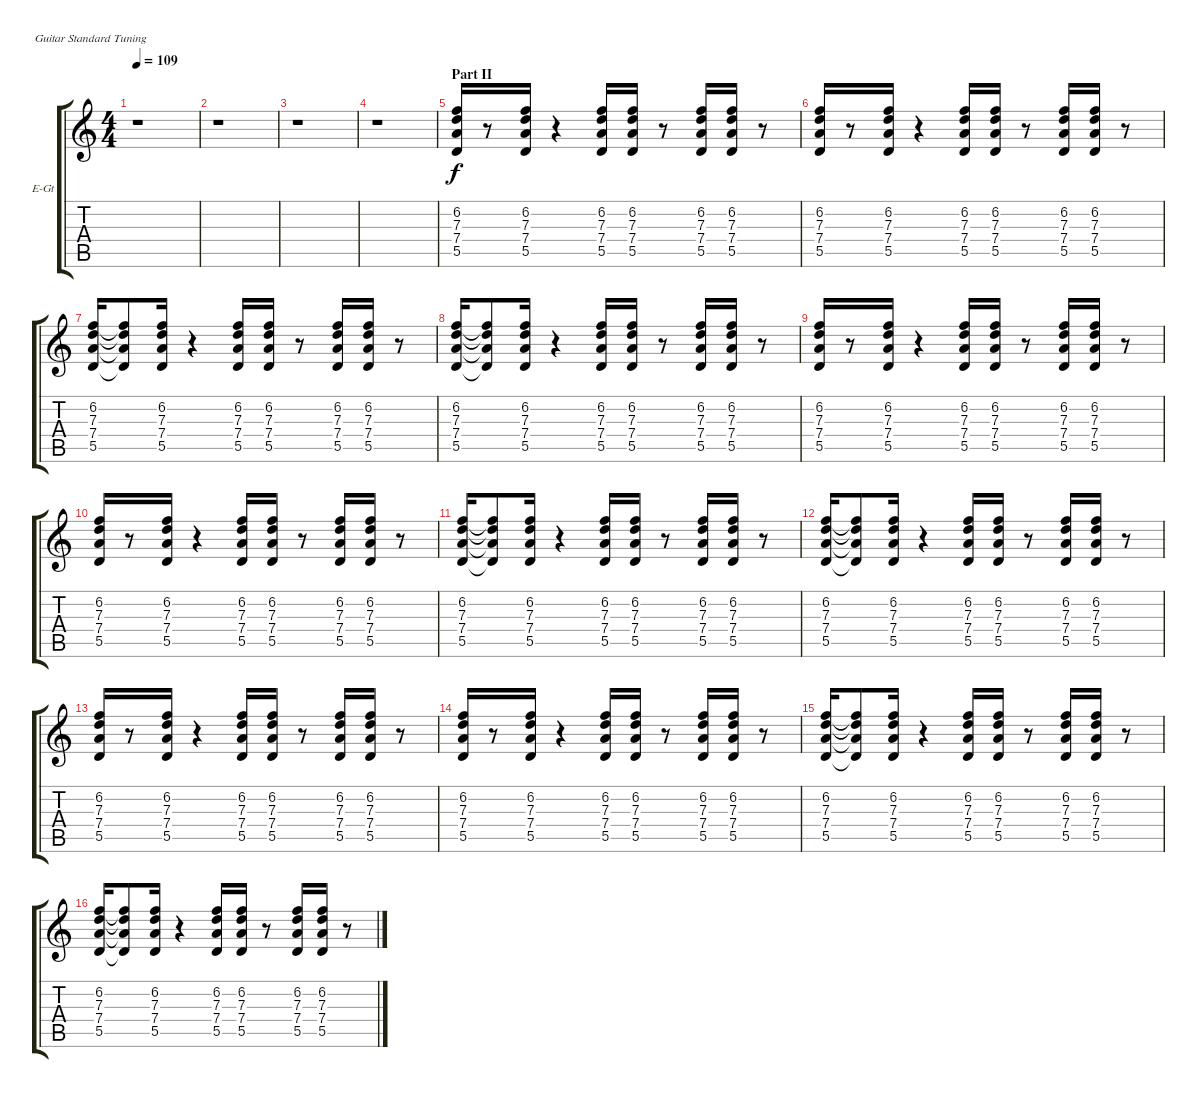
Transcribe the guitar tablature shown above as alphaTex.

\bracketExtendMode groupsimilarinstruments
\firstSystemTrackNameOrientation horizontal
\otherSystemsTrackNameOrientation horizontal
\track ("Guit III" "E-Gt") {instrument overdrivenguitar}
\staff {score tabs}
\tuning (E4 B3 G3 D3 A2 E2)
\ts (4 4)
\tempo 109
\clef g2
\ks c
r.1{dy f} |
r.1 |
r.1 |
r.1 |
\section ("" "Part II")
(6.2 7.3 7.4 5.5).16 r.8 (6.2 7.3 7.4 5.5).16 r.4 (6.2 7.3 7.4 5.5).16 (6.2 7.3 7.4 5.5).16 r.8 (6.2 7.3 7.4 5.5).16 (6.2 7.3 7.4 5.5).16 r.8 |
(6.2 7.3 7.4 5.5).16 r.8 (6.2 7.3 7.4 5.5).16 r.4 (6.2 7.3 7.4 5.5).16 (6.2 7.3 7.4 5.5).16 r.8 (6.2 7.3 7.4 5.5).16 (6.2 7.3 7.4 5.5).16 r.8 |
(6.2 7.3 7.4 5.5).16 (6.2{t} 7.3{t} 7.4{t} 5.5{t}).8 (6.2 7.3 7.4 5.5).16 r.4 (6.2 7.3 7.4 5.5).16 (6.2 7.3 7.4 5.5).16 r.8 (6.2 7.3 7.4 5.5).16 (6.2 7.3 7.4 5.5).16 r.8 |
(6.2 7.3 7.4 5.5).16 (6.2{t} 7.3{t} 7.4{t} 5.5{t}).8 (6.2 7.3 7.4 5.5).16 r.4 (6.2 7.3 7.4 5.5).16 (6.2 7.3 7.4 5.5).16 r.8 (6.2 7.3 7.4 5.5).16 (6.2 7.3 7.4 5.5).16 r.8 |
(6.2 7.3 7.4 5.5).16 r.8 (6.2 7.3 7.4 5.5).16 r.4 (6.2 7.3 7.4 5.5).16 (6.2 7.3 7.4 5.5).16 r.8 (6.2 7.3 7.4 5.5).16 (6.2 7.3 7.4 5.5).16 r.8 |
(6.2 7.3 7.4 5.5).16 r.8 (6.2 7.3 7.4 5.5).16 r.4 (6.2 7.3 7.4 5.5).16 (6.2 7.3 7.4 5.5).16 r.8 (6.2 7.3 7.4 5.5).16 (6.2 7.3 7.4 5.5).16 r.8 |
(6.2 7.3 7.4 5.5).16 (6.2{t} 7.3{t} 7.4{t} 5.5{t}).8 (6.2 7.3 7.4 5.5).16 r.4 (6.2 7.3 7.4 5.5).16 (6.2 7.3 7.4 5.5).16 r.8 (6.2 7.3 7.4 5.5).16 (6.2 7.3 7.4 5.5).16 r.8 |
(6.2 7.3 7.4 5.5).16 (6.2{t} 7.3{t} 7.4{t} 5.5{t}).8 (6.2 7.3 7.4 5.5).16 r.4 (6.2 7.3 7.4 5.5).16 (6.2 7.3 7.4 5.5).16 r.8 (6.2 7.3 7.4 5.5).16 (6.2 7.3 7.4 5.5).16 r.8 |
(6.2 7.3 7.4 5.5).16 r.8 (6.2 7.3 7.4 5.5).16 r.4 (6.2 7.3 7.4 5.5).16 (6.2 7.3 7.4 5.5).16 r.8 (6.2 7.3 7.4 5.5).16 (6.2 7.3 7.4 5.5).16 r.8 |
(6.2 7.3 7.4 5.5).16 r.8 (6.2 7.3 7.4 5.5).16 r.4 (6.2 7.3 7.4 5.5).16 (6.2 7.3 7.4 5.5).16 r.8 (6.2 7.3 7.4 5.5).16 (6.2 7.3 7.4 5.5).16 r.8 |
(6.2 7.3 7.4 5.5).16 (6.2{t} 7.3{t} 7.4{t} 5.5{t}).8 (6.2 7.3 7.4 5.5).16 r.4 (6.2 7.3 7.4 5.5).16 (6.2 7.3 7.4 5.5).16 r.8 (6.2 7.3 7.4 5.5).16 (6.2 7.3 7.4 5.5).16 r.8 |
(6.2 7.3 7.4 5.5).16 (6.2{t} 7.3{t} 7.4{t} 5.5{t}).8 (6.2 7.3 7.4 5.5).16 r.4 (6.2 7.3 7.4 5.5).16 (6.2 7.3 7.4 5.5).16 r.8 (6.2 7.3 7.4 5.5).16 (6.2 7.3 7.4 5.5).16 r.8
